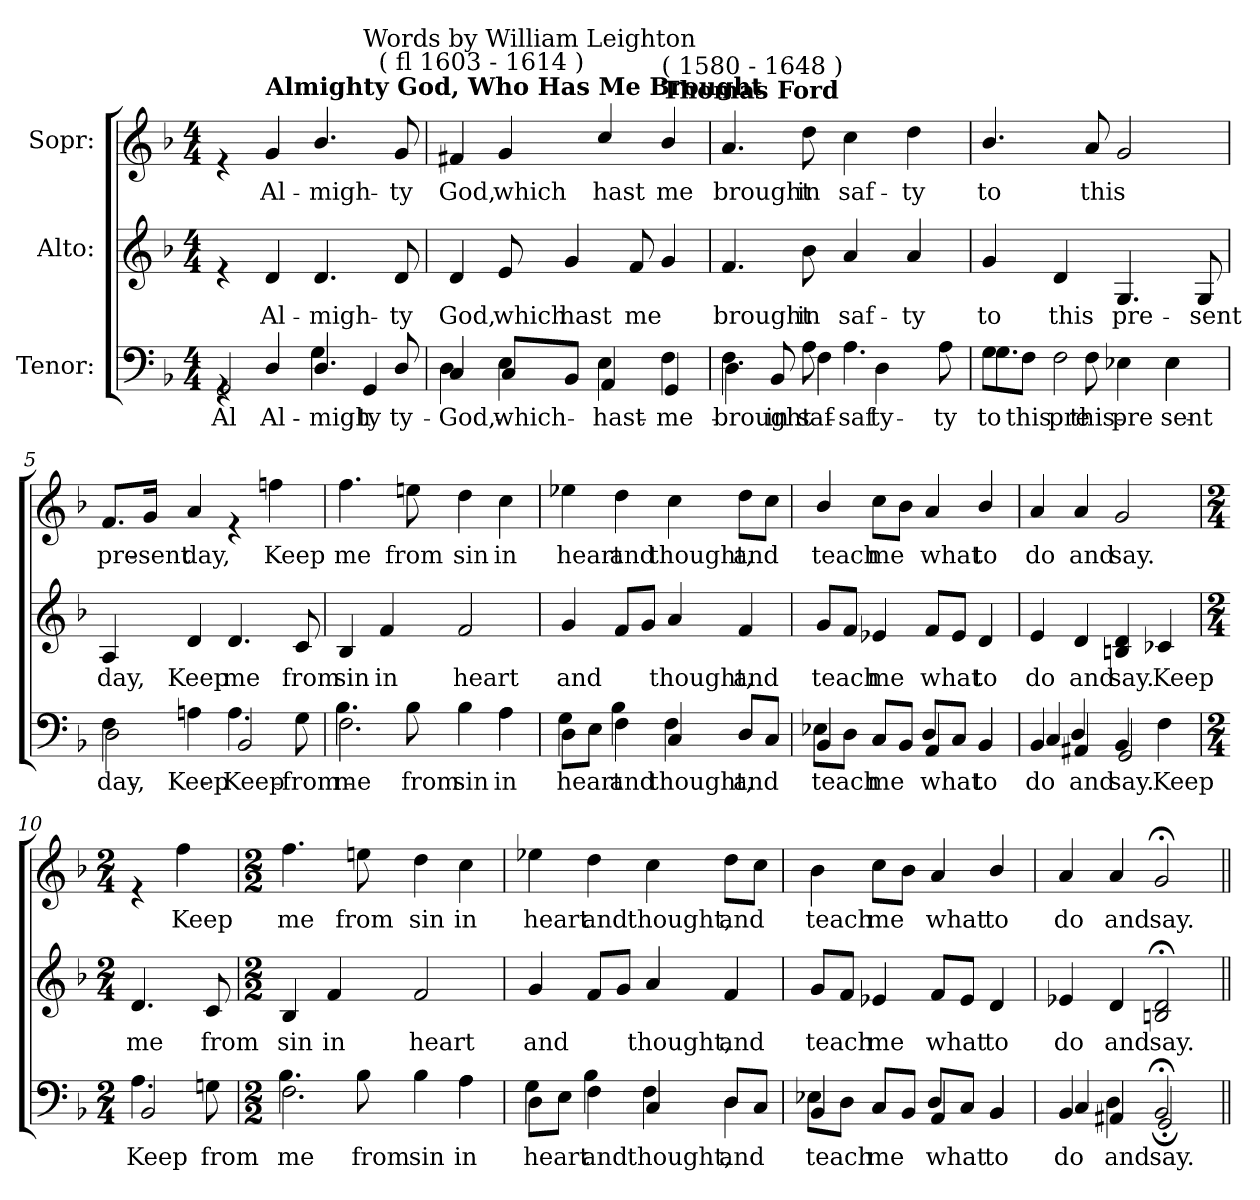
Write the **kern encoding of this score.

**kern	**text	**kern	**text	**kern	**text
*part3	*part3	*part2	*part2	*part1	*part1
*staff3	*staff3	*staff2	*staff2	*staff1	*staff1
*I"Tenor:	*	*I"Alto:	*	*I"Sopr:	*
*clefF4	*	*clefG2	*	*clefG2	*
*k[b-]	*	*k[b-]	*	*k[b-]	*
*F:	*	*F:	*	*F:	*
*M4/4	*	*M4/4	*	*M4/4	*
=1	=1	=1	=1	=1	=1
*^	*	*	*	*	*
!	!	!	!	!	!LO:TX:a:B:t=Edited By&colon;  John Henry Fowler	!
!	!	!	!	!	!LO:TX:a:t=Revision&colon;  -  12 / 22 / 01	!
!	!	!LO:LY:b	!	!	!	!
*	*	*	*	*	*^	*
4rGG	2GG/	Al-	4re	.	4re	2.ryy	.
!	!	!	!	!	!LO:TX:a:B:t=Almighty God, Who Has Me Brought	!	!
!	!	!LO:LY:b	!	!LO:LY:b	!	!	!LO:LY:b
4D/	.	Al-	4d/	Al-	4g/	.	Al-
!	!	!LO:LY:b	!	!	!	!	!
!	!	!LO:LY:b	!	!LO:LY:b	!	!	!LO:LY:b
4.D/	4G\	-migh	4.d/	-migh-	4.b-/	.	-migh-
!	!	!	!	!	!	!LO:TX:a:t=Words by William Leighton\n        ( fl 1603 - 1614 )	!
!	!	!LO:LY:b	!	!	!	!	!
.	4GG/	ty-	.	.	.	4ryy	.
!	!	!LO:LY:b	!	!LO:LY:b	!	!	!LO:LY:b
8D/	.	-ty	8d/	-ty	8g/	.	-ty
=2	=2	=2	=2	=2	=2	=2	=2
!	!	!LO:LY:b	!	!	!	!	!
!	!	!LO:LY:b	!	!LO:LY:b	!	!	!LO:LY:b
*	*	*	*	*	*v	*v	*
4C/	4D\	God,	4d/	God,	4f#X/	God,
!	!	!LO:LY:b	!	!	!	!
!	!	!LO:LY:b	!	!LO:LY:b	!	!LO:LY:b
4E\	8C/L	which	8e/	which	4g/	which
!	!	!	!	!LO:LY:b	!	!
.	8BB-/J	.	4g/	hast	.	.
!	!	!LO:LY:b	!	!	!	!
!	!	!LO:LY:b	!	!	!	!LO:LY:b
4E\	4AA/	hast	.	.	4cc/	hast
!	!	!	!	!LO:LY:b	!	!
.	.	.	8f/	me	.	.
!	!	!	!	!	!LO:TX:a:B:t=Thomas Ford	!
!	!	!	!	!	!LO:TX:a:t=( 1580 - 1648 )	!
!	!	!LO:LY:b	!	!	!	!
!	!	!LO:LY:b	!	!	!	!LO:LY:b
4F\	4GG/	me	4g/	.	4b-/	me
!!LO:LB:g=z
=3	=3	=3	=3	=3	=3	=3
!	!	!LO:LY:b	!	!	!	!
!	!	!LO:LY:b	!	!LO:LY:b	!	!LO:LY:b
4.F\	4D\	brought	4.f/	brought	4.a/	brought
!	!	!LO:LY:b	!	!	!	!
.	8BB-/	in	.	.	.	.
!	!	!LO:LY:b	!	!	!	!
!	!	!LO:LY:b	!	!LO:LY:b	!	!LO:LY:b
8A\	4F\	saf-	8b-\	in	8dd\	in
!	!	!LO:LY:b	!	!LO:LY:b	!	!LO:LY:b
4.A\	.	saf-	4a/	saf-	4cc\	saf-
!	!	!LO:LY:b	!	!	!	!
.	4D\	-ty	.	.	.	.
!	!	!	!	!LO:LY:b	!	!LO:LY:b
.	.	.	4a/	-ty	4dd\	-ty
!	!	!LO:LY:b	!	!	!	!
8A\	8ryy	-ty	.	.	.	.
=4	=4	=4	=4	=4	=4	=4
!	!	!LO:LY:b	!	!	!	!
!	!	!LO:LY:b	!	!LO:LY:b	!	!LO:LY:b
8G\L	4.G\	to	4g/	to	4.b-/	to
!	!	!LO:LY:b	!	!	!	!
8F\J	.	this	.	.	.	.
!	!	!LO:LY:b	!	!LO:LY:b	!	!
2F\	.	pre-	4d/	this	.	.
!	!	!LO:LY:b	!	!	!	!LO:LY:b
.	8F\	this	.	.	8a/	this
!	!	!LO:LY:b	!	!LO:LY:b	!	!
.	4E-X\	pre-	4.G/	pre-	2g/	.
!	!	!LO:LY:b	!	!	!	!
!	!	!LO:LY:b	!	!	!	!
4E-\	4E-\	-sent	.	.	.	.
!	!	!	!	!LO:LY:b	!	!
.	.	.	8G/	-sent	.	.
=5	=5	=5	=5	=5	=5	=5
!	!	!LO:LY:b	!	!	!	!
!	!	!LO:LY:b	!	!LO:LY:b	!	!LO:LY:b
4F\	2D\	day,	4A/	day,	8.f/L	pre-
!	!	!	!	!	!	!LO:LY:b
.	.	.	.	.	16g/Jk	-sent
!	!	!LO:LY:b	!	!LO:LY:b	!	!LO:LY:b
4Ani\	.	Keep	4d/	Keep	4a/	day,
!	!	!LO:LY:b	!	!	!	!
!	!	!LO:LY:b	!	!LO:LY:b	!	!
4.A\	2BB-/	Keep	4.d/	me	4re	.
!	!	!	!	!	!	!LO:LY:b
.	.	.	.	.	4ffni\	Keep
!	!	!LO:LY:b	!	!LO:LY:b	!	!
8G\	.	from	8c/	from	.	.
!!LO:LB:g=z
=6	=6	=6	=6	=6	=6	=6
!	!	!LO:LY:b	!	!	!	!
!	!	!LO:LY:b	!	!LO:LY:b	!	!LO:LY:b
2.F\	4.B-\	me	4B-/	sin	4.ff\	me
!	!	!	!	!LO:LY:b	!	!
.	.	.	4f/	in	.	.
!	!	!LO:LY:b	!	!	!	!LO:LY:b
.	8B-\	from	.	.	8eeni\	from
!	!	!LO:LY:b	!	!LO:LY:b	!	!LO:LY:b
.	4B-\	sin	2f/	heart	4dd\	sin
!	!	!LO:LY:b	!	!	!	!
!	!	!LO:LY:b	!	!	!	!LO:LY:b
4A\	4A\	in	.	.	4cc\	in
=7	=7	=7	=7	=7	=7	=7
!	!	!LO:LY:b	!	!	!	!
!	!	!LO:LY:b	!	!LO:LY:b	!	!LO:LY:b
8D\L	4G\	heart	4g/	and	4ee-X\	heart
8E\J	.	.	.	.	.	.
!	!	!LO:LY:b	!	!	!	!
!	!	!LO:LY:b	!	!	!	!LO:LY:b
4F\	4B-\	and	8f/L	.	4dd\	and
.	.	.	8g/J	.	.	.
!	!	!LO:LY:b	!	!	!	!
!	!	!LO:LY:b	!	!LO:LY:b	!	!LO:LY:b
4C/	4F\	thought,	4a/	thought,	4cc\	thought,
!	!	!LO:LY:b	!	!	!	!
!	!	!LO:LY:b	!	!LO:LY:b	!	!LO:LY:b
8D/L	4D/	and	4f/	and	8dd\L	and
8C/J	.	.	.	.	8cc\J	.
=8	=8	=8	=8	=8	=8	=8
!	!	!LO:LY:b	!	!	!	!
!	!	!LO:LY:b	!	!LO:LY:b	!	!LO:LY:b
4BB-/	8E-X\L	teach	8g/L	teach	4b-/	teach
.	8D\J	.	8f/J	.	.	.
!	!	!LO:LY:b	!	!	!	!
!	!	!LO:LY:b	!	!LO:LY:b	!	!LO:LY:b
8C/L	4C/	me	4e-X/	me	8cc\L	me
8BB-/J	.	.	.	.	8b-\J	.
!	!	!LO:LY:b	!	!	!	!
!	!	!LO:LY:b	!	!LO:LY:b	!	!LO:LY:b
4AA/	8D/L	what	8f/L	what	4a/	what
.	8C/J	.	8e-i/J	.	.	.
!	!	!LO:LY:b	!	!	!	!
!	!	!LO:LY:b	!	!LO:LY:b	!	!LO:LY:b
4BB-/	4BB-/	to	4d/	to	4b-/	to
!!LO:LB:g=z
=9	=9	=9	=9	=9	=9	=9
!	!	!LO:LY:b	!	!	!	!
!	!	!LO:LY:b	!	!LO:LY:b	!	!LO:LY:b
4BB-/	4C/	do	4e/	do	4a/	do
!	!	!LO:LY:b	!	!	!	!
!	!	!LO:LY:b	!	!LO:LY:b	!	!LO:LY:b
4AA#X/	4D/	and	4d/	and	4a/	and
!	!	!LO:LY:b	!	!	!	!
!	!	!LO:LY:b	!	!LO:LY:b	!	!LO:LY:b
4BB-/	2GG/	say.	4Bn/ 4d/	say.	2g/	say.
!	!	!LO:LY:b	!	!LO:LY:b	!	!
4F\	.	Keep	4c-i/	Keep	.	.
=10	=10	=10	=10	=10	=10	=10
*M2/4	*	*	*M2/4	*	*M2/4	*
*	*	*	*	*	*MM140	*
!	!	!LO:LY:b	!	!	!	!
!	!	!LO:LY:b	!	!LO:LY:b	!	!
4.A\	2BB-/	Keep	4.d/	me	4re	.
!	!	!	!	!	!	!LO:LY:b
.	.	.	.	.	4ff\	Keep
!	!	!LO:LY:b	!	!LO:LY:b	!	!
8Gni\	.	from	8c/	from	.	.
=11	=11	=11	=11	=11	=11	=11
*M2/2	*	*	*M2/2	*	*M2/2	*
!	!	!LO:LY:b	!	!	!	!
!	!	!LO:LY:b	!	!LO:LY:b	!	!LO:LY:b
2.F\	4.B-\	me	4B-/	sin	4.ff\	me
!	!	!	!	!LO:LY:b	!	!
.	.	.	4f/	in	.	.
!	!	!LO:LY:b	!	!	!	!LO:LY:b
.	8B-\	from	.	.	8eeni\	from
!	!	!LO:LY:b	!	!LO:LY:b	!	!LO:LY:b
.	4B-\	sin	2f/	heart	4dd\	sin
!	!	!LO:LY:b	!	!	!	!
!	!	!LO:LY:b	!	!	!	!LO:LY:b
4A\	4A\	in	.	.	4cc\	in
!!LO:PB:g=z
=12	=12	=12	=12	=12	=12	=12
!	!	!LO:LY:b	!	!	!	!
!	!	!LO:LY:b	!	!LO:LY:b	!	!LO:LY:b
8D\L	4G\	heart	4g/	and	4ee-X\	heart
8E\J	.	.	.	.	.	.
!	!	!LO:LY:b	!	!	!	!
!	!	!LO:LY:b	!	!	!	!LO:LY:b
4F\	4B-\	and	8f/L	.	4dd\	and
.	.	.	8g/J	.	.	.
!	!	!LO:LY:b	!	!	!	!
!	!	!LO:LY:b	!	!LO:LY:b	!	!LO:LY:b
4C/	4F\	thought,	4a/	thought,	4cc\	thought,
!	!	!LO:LY:b	!	!	!	!
!	!	!LO:LY:b	!	!LO:LY:b	!	!LO:LY:b
8D/L	4D\	and	4f/	and	8dd\L	and
8C/J	.	.	.	.	8cc\J	.
=13	=13	=13	=13	=13	=13	=13
!	!	!LO:LY:b	!	!	!	!
!	!	!LO:LY:b	!	!LO:LY:b	!	!LO:LY:b
4BB-/	8E-X\L	teach	8g/L	teach	4b-\	teach
.	8D\J	.	8f/J	.	.	.
!	!	!LO:LY:b	!	!	!	!
!	!	!LO:LY:b	!	!LO:LY:b	!	!LO:LY:b
8C/L	4C/	me	4e-X/	me	8cc\L	me
8BB-/J	.	.	.	.	8b-\J	.
!	!	!LO:LY:b	!	!	!	!
!	!	!LO:LY:b	!	!LO:LY:b	!	!LO:LY:b
4AA/	8D/L	what	8f/L	what	4a/	what
.	8C/J	.	8e-/J	.	.	.
!	!	!LO:LY:b	!	!	!	!
!	!	!LO:LY:b	!	!LO:LY:b	!	!LO:LY:b
4BB-/	4BB-/	to	4d/	to	4b-/	to
=14	=14	=14	=14	=14	=14	=14
!	!	!LO:LY:b	!	!	!	!
!	!	!LO:LY:b	!	!LO:LY:b	!	!LO:LY:b
4BB-/	4C/	do	4e-X/	do	4a/	do
!	!	!LO:LY:b	!	!	!	!
!	!	!LO:LY:b	!	!LO:LY:b	!	!LO:LY:b
4AA#X/	4D\	and	4d/	and	4a/	and
!	!	!LO:LY:b	!	!	!	!
!	!	!LO:LY:b	!	!LO:LY:b	!	!LO:LY:b
2BB-;</	2GG;</	say.	2Bn/; 2d/;	say.	2g;/	say.
*v	*v	*	*	*	*	*
=||	=||	=||	=||	=||	=||
*-	*-	*-	*-	*-	*-
